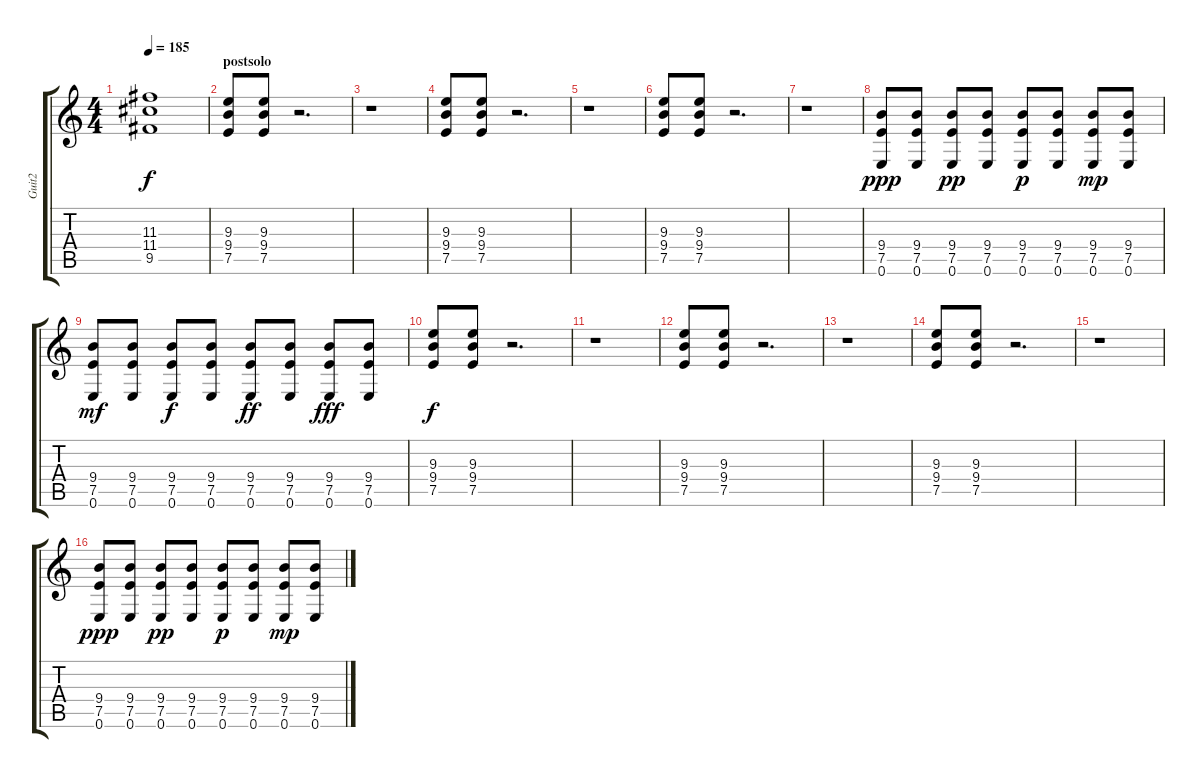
\track ("Guit2" "Guit2") {instrument acousticguitarnylon}
\staff {score tabs}
\tuning (E4 B3 G3 D3 A2 E2) {hide}
\ts (4 4)
\tempo 185
\clef g2
\ks c
(11.3{t} 11.4{t} 9.5{t}).1{dy f} |
\section ("" "postsolo")
(9.3 9.4 7.5).8{volume 11 instrument distortionguitar} (9.3 9.4 7.5).8 r.2{d} |
r.1 |
(9.3 9.4 7.5).8 (9.3 9.4 7.5).8 r.2{d} |
r.1 |
(9.3 9.4 7.5).8{volume 11 instrument distortionguitar} (9.3 9.4 7.5).8 r.2{d} |
r.1 |
(9.4 7.5 0.6).8{dy ppp} (9.4 7.5 0.6).8 (9.4 7.5 0.6).8{dy pp} (9.4 7.5 0.6).8 (9.4 7.5 0.6).8{dy p} (9.4 7.5 0.6).8 (9.4 7.5 0.6).8{dy mp} (9.4 7.5 0.6).8 |
(9.4 7.5 0.6).8{dy mf} (9.4 7.5 0.6).8 (9.4 7.5 0.6).8{dy f} (9.4 7.5 0.6).8 (9.4 7.5 0.6).8{dy ff} (9.4 7.5 0.6).8 (9.4 7.5 0.6).8{dy fff} (9.4 7.5 0.6).8 |
(9.3 9.4 7.5).8{dy f} (9.3 9.4 7.5).8 r.2{d} |
r.1 |
(9.3 9.4 7.5).8 (9.3 9.4 7.5).8 r.2{d} |
r.1 |
(9.3 9.4 7.5).8 (9.3 9.4 7.5).8 r.2{d} |
r.1 |
(9.4 7.5 0.6).8{dy ppp} (9.4 7.5 0.6).8 (9.4 7.5 0.6).8{dy pp} (9.4 7.5 0.6).8 (9.4 7.5 0.6).8{dy p} (9.4 7.5 0.6).8 (9.4 7.5 0.6).8{dy mp} (9.4 7.5 0.6).8
